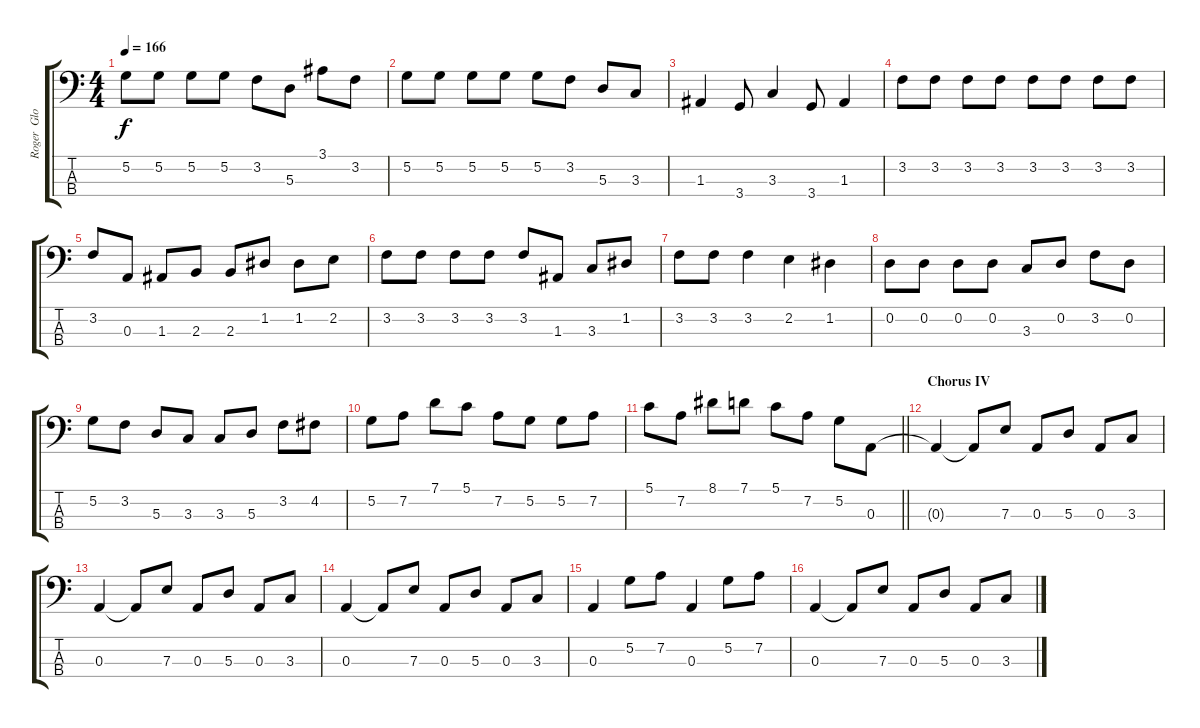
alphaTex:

\track ("Roger  Glover" "Roger  Glo") {instrument electricbassfinger}
\staff {score tabs}
\tuning (G2 D2 A1 E1) {hide}
\ts (4 4)
\tempo 166
\clef f4
\ks c
5.2.8{dy f} 5.2.8 5.2.8 5.2.8 3.2.8 5.3.8 3.1.8 3.2.8 |
5.2.8 5.2.8 5.2.8 5.2.8 5.2.8 3.2.8 5.3.8 3.3.8 |
1.3.4 3.4.8 3.3.4 3.4.8 1.3.4 |
3.2.8 3.2.8 3.2.8 3.2.8 3.2.8 3.2.8 3.2.8 3.2.8 |
3.2.8 0.3.8 1.3.8 2.3.8 2.3.8 1.2.8 1.2.8 2.2.8 |
3.2.8 3.2.8 3.2.8 3.2.8 3.2.8 1.3.8 3.3.8 1.2.8 |
3.2.8 3.2.8 3.2.4 2.2.4 1.2.4 |
0.2.8 0.2.8 0.2.8 0.2.8 3.3.8 0.2.8 3.2.8 0.2.8 |
5.2.8 3.2.8 5.3.8 3.3.8 3.3.8 5.3.8 3.2.8 4.2.8 |
5.2.8 7.2.8 7.1.8 5.1.8 7.2.8 5.2.8 5.2.8 7.2.8 |
\barLineRight lightlight
5.1.8 7.2.8 8.1.8 7.1.8 5.1.8 7.2.8 5.2.8 0.3.8 |
\section ("" "Chorus IV")
0.3{t}.4 0.3{t}.8 7.3.8 0.3.8 5.3.8 0.3.8 3.3.8 |
0.3.4 0.3{t}.8 7.3.8 0.3.8 5.3.8 0.3.8 3.3.8 |
0.3.4 0.3{t}.8 7.3.8 0.3.8 5.3.8 0.3.8 3.3.8 |
0.3.4 5.2.8 7.2.8 0.3.4 5.2.8 7.2.8 |
0.3.4 0.3{t}.8 7.3.8 0.3.8 5.3.8 0.3.8 3.3.8
